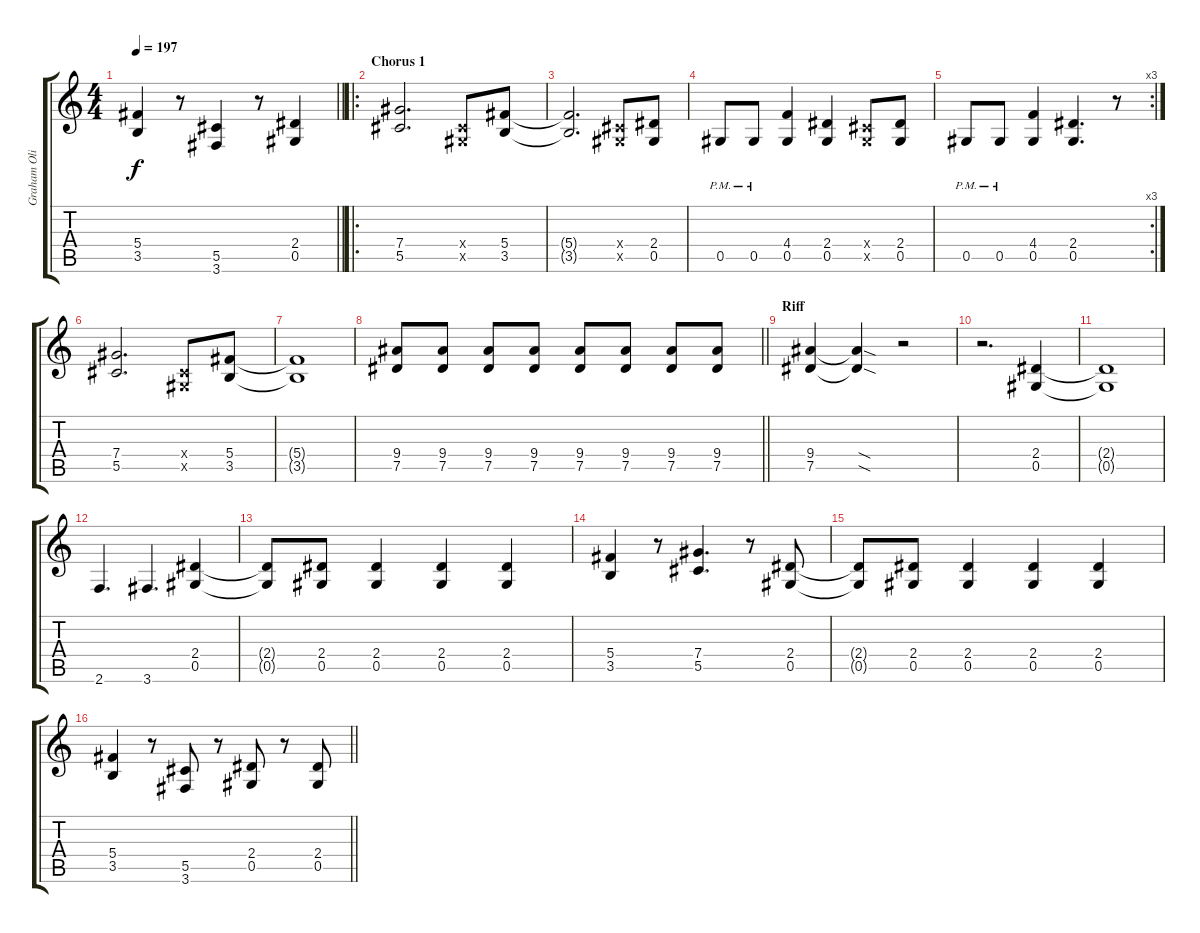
\track ("Graham Oliver" "Graham Oli") {instrument overdrivenguitar}
\staff {score tabs}
\tuning (Eb4 Bb3 Gb3 Db3 Ab2 Eb2) {hide}
\ts (4 4)
\tempo 197
\clef g2
\barLineRight lightlight
\ks c
(5.4 3.5).4{dy f} r.8 (5.5 3.6).4 r.8 (2.4 0.5).4 |
\ro
\section ("" "Chorus 1")
(7.4 5.5).2{d} (0.4{x} 0.5{x}).8 (5.4 3.5).8 |
(5.4{t} 3.5{t}).2{d} (0.4{x} 0.5{x}).8 (2.4 0.5).8 |
0.5{pm}.8 0.5{pm}.8 (4.4 0.5).4 (2.4 0.5).4 (0.4{x} 0.5{x}).8 (2.4 0.5).8 |
\rc 3
0.5{pm}.8 0.5{pm}.8 (4.4 0.5).4 (2.4 0.5).4{d} r.8 |
(7.4 5.5).2{d} (0.4{x} 0.5{x}).8 (5.4 3.5).8 |
(5.4{t} 3.5{t}).1 |
\barLineRight lightlight
(9.4 7.5).8 (9.4 7.5).8 (9.4 7.5).8 (9.4 7.5).8 (9.4 7.5).8 (9.4 7.5).8 (9.4 7.5).8 (9.4 7.5).8 |
\section ("" "Riff")
(9.4 7.5).4 (9.4{sod t} 7.5{sod t}).4 r.2 |
r.2{d} (2.4 0.5).4 |
(2.4{t} 0.5{t}).1 |
2.6.4{d} 3.6.4{d} (2.4 0.5).4 |
(2.4{t} 0.5{t}).8 (2.4 0.5).8 (2.4 0.5).4 (2.4 0.5).4 (2.4 0.5).4 |
(5.4 3.5).4 r.8 (7.4 5.5).4{d} r.8 (2.4 0.5).8 |
(2.4{t} 0.5{t}).8 (2.4 0.5).8 (2.4 0.5).4 (2.4 0.5).4 (2.4 0.5).4 |
\barLineRight lightlight
(5.4 3.5).4 r.8 (5.5 3.6).8 r.8 (2.4 0.5).8 r.8 (2.4 0.5).8
